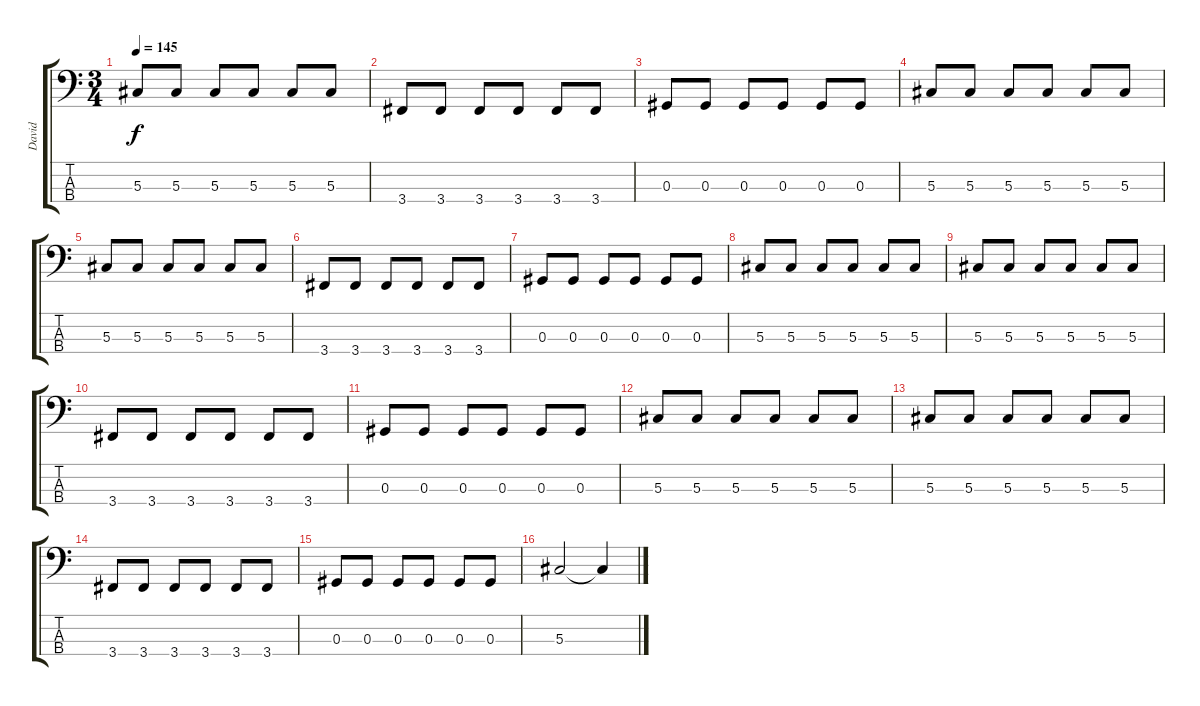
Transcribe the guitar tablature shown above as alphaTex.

\track ("David" "David") {instrument electricbasspick}
\staff {score tabs}
\tuning (Gb2 Db2 Ab1 Eb1) {hide}
\ts (3 4)
\tempo 145
\clef f4
\ks c
5.3.8{dy f} 5.3.8 5.3.8 5.3.8 5.3.8 5.3.8 |
3.4.8 3.4.8 3.4.8 3.4.8 3.4.8 3.4.8 |
0.3.8 0.3.8 0.3.8 0.3.8 0.3.8 0.3.8 |
5.3.8 5.3.8 5.3.8 5.3.8 5.3.8 5.3.8 |
5.3.8 5.3.8 5.3.8 5.3.8 5.3.8 5.3.8 |
3.4.8 3.4.8 3.4.8 3.4.8 3.4.8 3.4.8 |
0.3.8 0.3.8 0.3.8 0.3.8 0.3.8 0.3.8 |
5.3.8 5.3.8 5.3.8 5.3.8 5.3.8 5.3.8 |
5.3.8 5.3.8 5.3.8 5.3.8 5.3.8 5.3.8 |
3.4.8 3.4.8 3.4.8 3.4.8 3.4.8 3.4.8 |
0.3.8 0.3.8 0.3.8 0.3.8 0.3.8 0.3.8 |
5.3.8 5.3.8 5.3.8 5.3.8 5.3.8 5.3.8 |
5.3.8 5.3.8 5.3.8 5.3.8 5.3.8 5.3.8 |
3.4.8 3.4.8 3.4.8 3.4.8 3.4.8 3.4.8 |
0.3.8 0.3.8 0.3.8 0.3.8 0.3.8 0.3.8 |
5.3.2 5.3{t}.4
